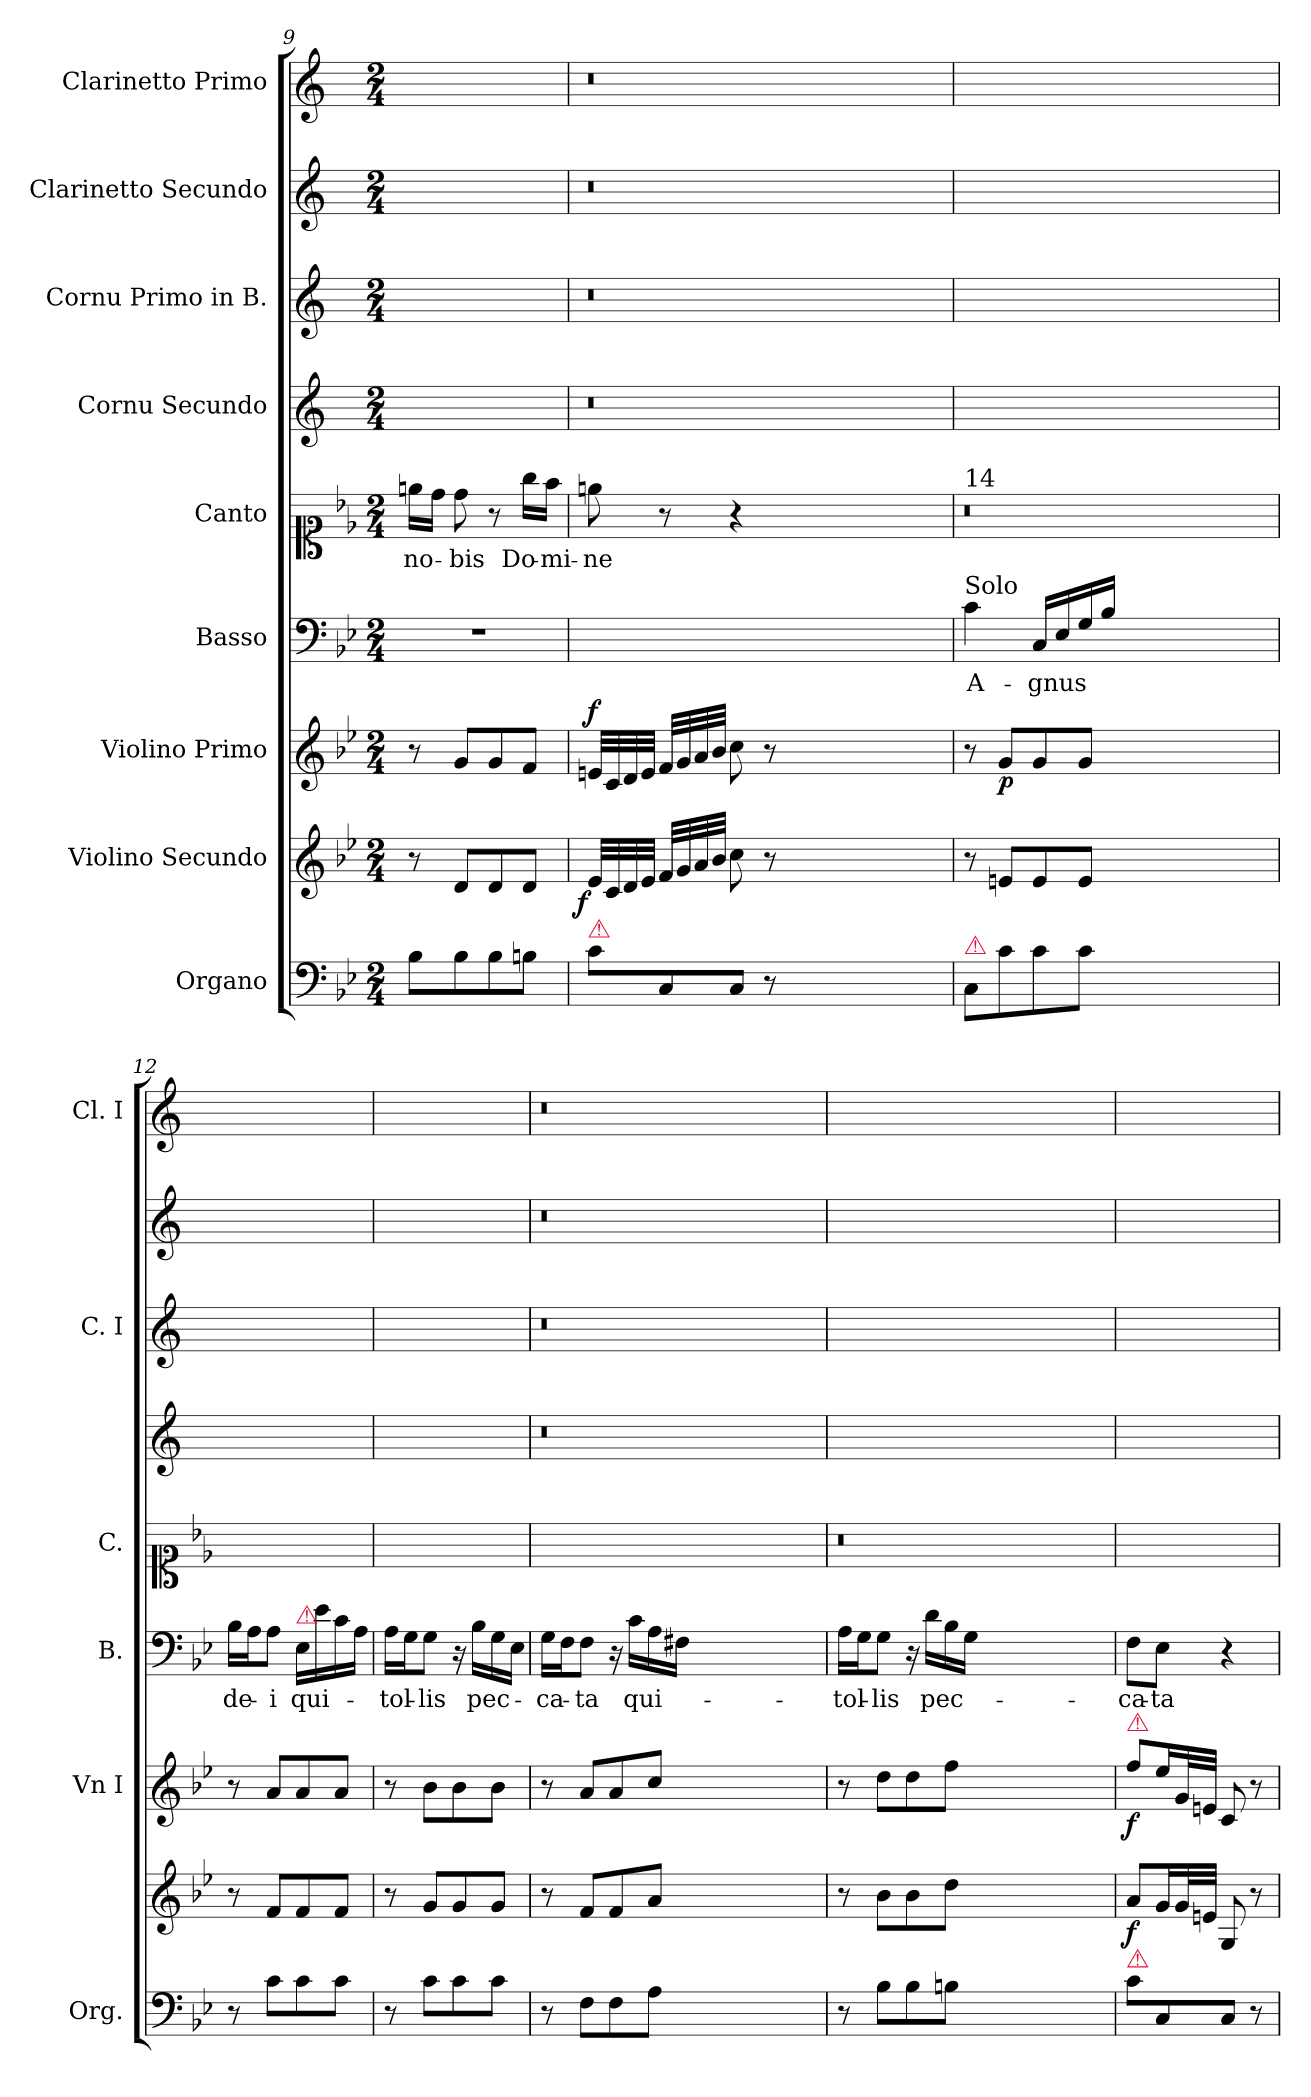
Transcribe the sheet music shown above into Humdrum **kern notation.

**kern	**kern	**dynam	**kern	**dynam	**kern	**text	**kern	**text	**kern	**kern	**kern	**kern
*part9	*part8	*part8	*part7	*part7	*part6	*part6	*part5	*part5	*part4	*part3	*part2	*part1
*staff9	*staff8	*staff8	*staff7	*staff7	*staff6	*staff6	*staff5	*staff5	*staff4	*staff3	*staff2	*staff1
*I"Organo	*I"Violino Secundo	*	*I"Violino Primo	*	*I"Basso	*	*I"Canto	*	*I"Cornu Secundo	*I"Cornu Primo in B.	*I"Clarinetto Secundo	*I"Clarinetto Primo
*I'Org.	*	*	*I'Vn I	*	*I'B.	*	*I'C.	*	*	*I'C. I	*	*I'Cl. I
*clefF4	*clefG2	*	*clefG2	*	*clefF4	*	*clefC1	*	*clefG2	*clefG2	*clefG2	*clefG2
*	*	*	*	*	*	*	*	*	*ITrd1c2	*ITrd1c2	*ITrd1c2	*ITrd1c2
*k[b-e-]	*k[b-e-]	*	*k[b-e-]	*	*k[b-e-]	*	*k[b-e-]	*	*k[b-e-]	*k[b-e-]	*k[b-e-]	*k[b-e-]
*M2/4	*M2/4	*	*M2/4	*	*M2/4	*	*M2/4	*	*M2/4	*M2/4	*M2/4	*M2/4
=9	=9	=9	=9	=9	=9	=9	=9	=9	=9	=9	=9	=9
!	!	!	!	!	!LO:N:vis=1	!	!	!	!	!	!	!
8B-\L	8r	.	8r	.	2r	.	16een\LL	no-	2ryy	2ryy	2ryy	2ryy
.	.	.	.	.	.	.	16dd\JJ	.	.	.	.	.
8B-\	8d/L	.	8g/L	.	.	.	8dd\	-bis	.	.	.	.
8B-\	8d/	.	8g/	.	.	.	8r	.	.	.	.	.
8Bn\J	8d/J	.	8f/J	.	.	.	16gg\LL	Do-	.	.	.	.
.	.	.	.	.	.	.	16ff\JJ	-mi-	.	.	.	.
=10	=10	=10	=10	=10	=10	=10	=10	=10	=10	=10	=10	=10
!LO:TX:a:color=crimson:t=⚠	!	!	!	!	!	!	!	!	!	!	!	!
!	!	!LO:DY:rj	!	!LO:DY:a	!	!	!	!	!	!	!	!
8c\L	32e-/LLL	f	32en/LLL	f	0ryy	.	8een\	-ne	0r	0r	0r	0r
.	32c/	.	32c/	.	.	.	.	.	.	.	.	.
.	32d/	.	32d/	.	.	.	.	.	.	.	.	.
.	32e-/JJJ	.	32e/JJJ	.	.	.	.	.	.	.	.	.
8C/	32f/LLL	.	32f/LLL	.	.	.	8r	.	.	.	.	.
.	32g/	.	32g/	.	.	.	.	.	.	.	.	.
.	32a/	.	32a/	.	.	.	.	.	.	.	.	.
.	32b-/JJJ	.	32b-/JJJ	.	.	.	.	.	.	.	.	.
8C/J	8cc\	.	8cc\	.	.	.	4r	.	.	.	.	.
8r	8r	.	8r	.	.	.	.	.	.	.	.	.
1.ryy	1.ryy	.	1.ryy	.	.	.	1.ryy	.	.	.	.	.
=11	=11	=11	=11	=11	=11	=11	=11	=11	=11	=11	=11	=11
!	!	!	!	!	!	!	!LO:TX:a:t=14	!	!	!	!	!
!	!	!	!	!	!LO:TX:a:t=Solo	!	!	!	!	!	!	!
!LO:TX:a:color=crimson:t=⚠	!	!	!	!	!	!	!	!	!	!	!	!
8C/L	8r	.	8r	.	4c\	A-	0r	.	0ryy	0ryy	0ryy	0ryy
!	!	!	!	!LO:DY:b	!	!	!	!	!	!	!	!
8c\	8en/L	.	8g/L	p	.	.	.	.	.	.	.	.
8c\	8e/	.	8g/	.	16C/LL	-gnus	.	.	.	.	.	.
.	.	.	.	.	16E-/	.	.	.	.	.	.	.
8c\J	8e/J	.	8g/J	.	16G/	.	.	.	.	.	.	.
.	.	.	.	.	16B-/JJ	.	.	.	.	.	.	.
1.ryy	1.ryy	.	1.ryy	.	1.ryy	.	.	.	.	.	.	.
=12	=12	=12	=12	=12	=12	=12	=12	=12	=12	=12	=12	=12
8r	8r	.	8r	.	16B-\LL	de-	2ryy	.	2ryy	2ryy	2ryy	2ryy
.	.	.	.	.	16A\J	.	.	.	.	.	.	.
8c\L	8f/L	.	8a/L	.	8A\J	-i	.	.	.	.	.	.
!	!	!	!	!	!LO:TX:a:color=crimson:t=⚠	!	!	!	!	!	!	!
8c\	8f/	.	8a/	.	16E-/LL	qui-	.	.	.	.	.	.
.	.	.	.	.	16e-\	.	.	.	.	.	.	.
8c\J	8f/J	.	8a/J	.	16c\	.	.	.	.	.	.	.
.	.	.	.	.	16A\JJ	.	.	.	.	.	.	.
=13	=13	=13	=13	=13	=13	=13	=13	=13	=13	=13	=13	=13
8r	8r	.	8r	.	16A\LL	-tol-	2ryy	.	2ryy	2ryy	2ryy	2ryy
.	.	.	.	.	16G\J	.	.	.	.	.	.	.
8c\L	8g/L	.	8b-\L	.	8G\J	-lis	.	.	.	.	.	.
8c\	8g/	.	8b-\	.	16r	.	.	.	.	.	.	.
.	.	.	.	.	16B-\LL	pec-	.	.	.	.	.	.
8c\J	8g/J	.	8b-\J	.	16G\	.	.	.	.	.	.	.
.	.	.	.	.	16E-\JJ	.	.	.	.	.	.	.
=14	=14	=14	=14	=14	=14	=14	=14	=14	=14	=14	=14	=14
8r	8r	.	8r	.	16G\LL	-ca-	0ryy	.	0r	0r	0r	0r
.	.	.	.	.	16F\J	.	.	.	.	.	.	.
8F\L	8f/L	.	8a/L	.	8F\J	-ta	.	.	.	.	.	.
8F\	8f/	.	8a/	.	16r	.	.	.	.	.	.	.
!	!	!	!	!	!	!LO:LY:i	!	!	!	!	!	!
.	.	.	.	.	16c\LL	qui-	.	.	.	.	.	.
8A\J	8a/J	.	8cc/J	.	16A\	.	.	.	.	.	.	.
.	.	.	.	.	16F#X\JJ	.	.	.	.	.	.	.
1.ryy	1.ryy	.	1.ryy	.	1.ryy	.	.	.	.	.	.	.
=15	=15	=15	=15	=15	=15	=15	=15	=15	=15	=15	=15	=15
!	!	!	!	!	!	!LO:LY:i	!	!	!	!	!	!
8r	8r	.	8r	.	16A\LL	-tol-	0r	.	0ryy	0ryy	0ryy	0ryy
.	.	.	.	.	16G\J	.	.	.	.	.	.	.
!	!	!	!	!	!	!LO:LY:i	!	!	!	!	!	!
8B-\L	8b-\L	.	8dd\L	.	8G\J	-lis	.	.	.	.	.	.
8B-\	8b-\	.	8dd\	.	16r	.	.	.	.	.	.	.
!	!	!	!	!	!	!LO:LY:i	!	!	!	!	!	!
.	.	.	.	.	16d\LL	pec-	.	.	.	.	.	.
8Bn\J	8dd\J	.	8ff\J	.	16B-\	.	.	.	.	.	.	.
.	.	.	.	.	16G\JJ	.	.	.	.	.	.	.
1.ryy	1.ryy	.	1.ryy	.	1.ryy	.	.	.	.	.	.	.
=16	=16	=16	=16	=16	=16	=16	=16	=16	=16	=16	=16	=16
!	!	!	!LO:TX:a:color=crimson:t=⚠	!	!	!	!	!	!	!	!	!
!LO:TX:a:color=crimson:t=⚠	!	!	!	!	!	!	!	!	!	!	!	!
!	!	!	!	!LO:DY:b	!	!LO:LY:i	!	!	!	!	!	!
8c\L	8a/L	f	8ff\L	f	8F\L	-ca-	2ryy	.	2ryy	2ryy	2ryy	2ryy
!	!	!	!	!	!	!LO:LY:i	!	!	!	!	!	!
8C/	16g/L	.	16ee-\L	.	8E-\J	-ta	.	.	.	.	.	.
.	32g/L	.	32g/L	.	.	.	.	.	.	.	.	.
.	32en/JJJ	.	32en/JJJ	.	.	.	.	.	.	.	.	.
8C/J	8G/	.	8c/	.	4r	.	.	.	.	.	.	.
8r	8r	.	8r	.	.	.	.	.	.	.	.	.
=	=	=	=	=	=	=	=	=	=	=	=	=
*-	*-	*-	*-	*-	*-	*-	*-	*-	*-	*-	*-	*-
